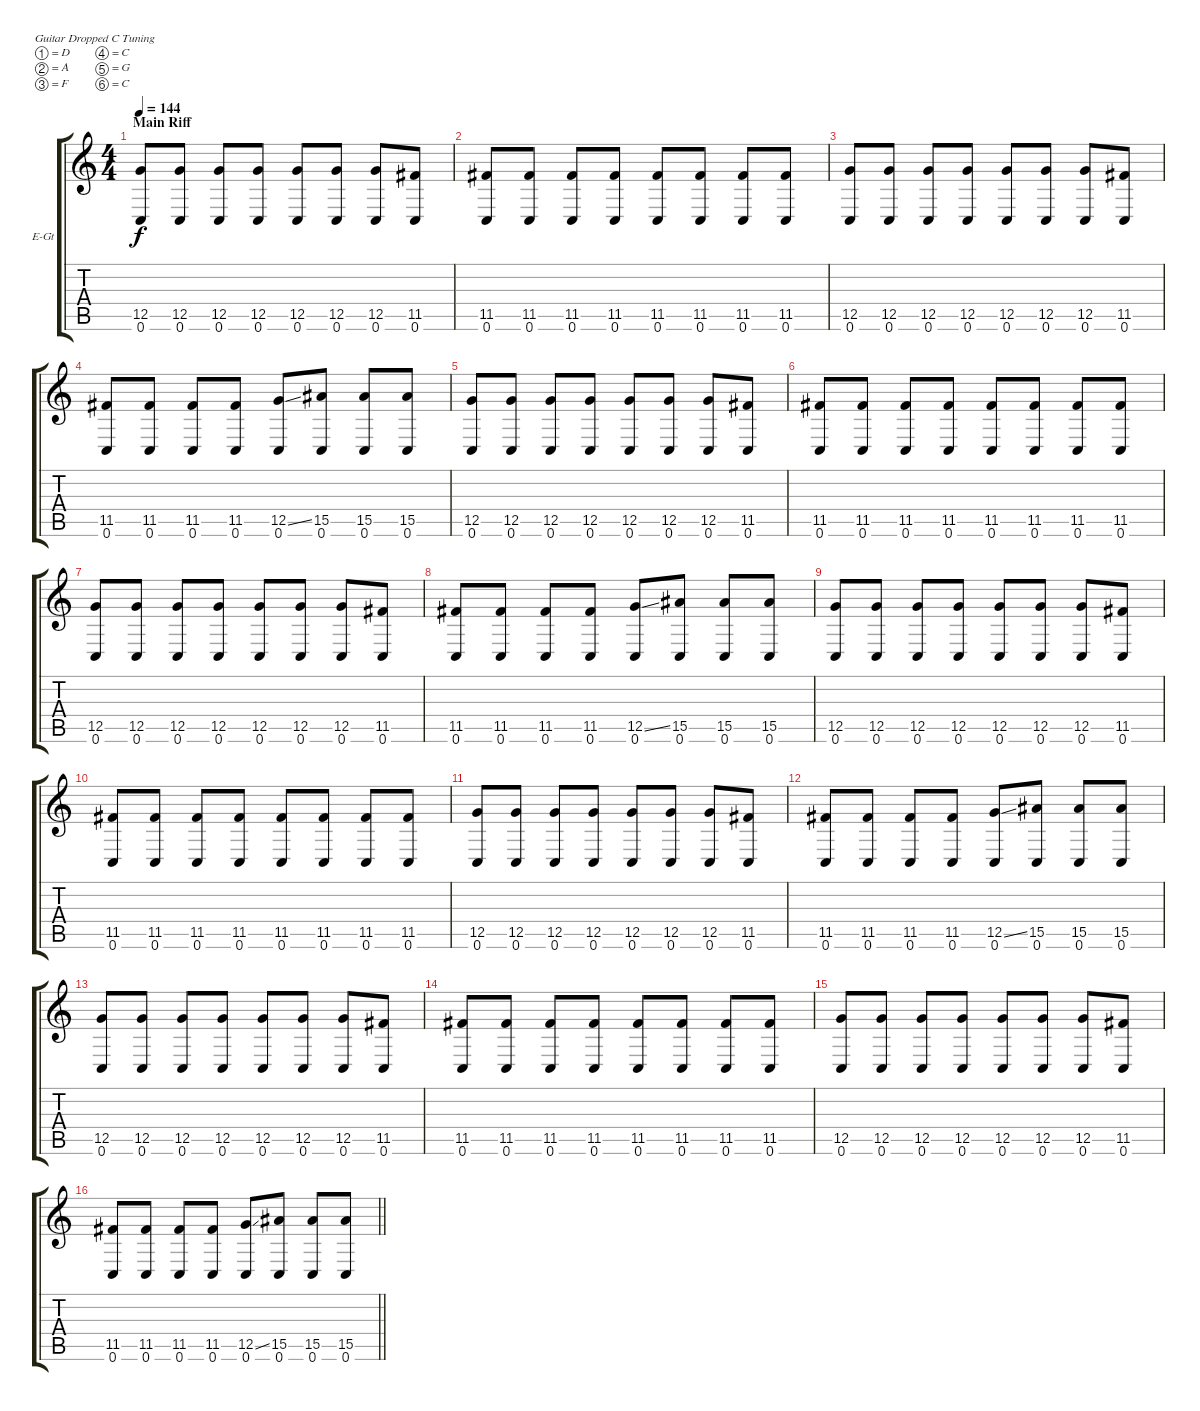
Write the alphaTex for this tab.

\bracketExtendMode groupsimilarinstruments
\firstSystemTrackNameOrientation horizontal
\otherSystemsTrackNameOrientation horizontal
\track ("Paul" "E-Gt") {instrument distortionguitar}
\staff {score tabs}
\tuning (D4 A3 F3 C3 G2 C2)
\ts (4 4)
\section ("" "Main Riff")
\tempo 144
\clef g2
\ks c
(12.5 0.6).8{dy f} (12.5 0.6).8 (12.5 0.6).8 (12.5 0.6).8 (12.5 0.6).8 (12.5 0.6).8 (12.5 0.6).8 (11.5 0.6).8 |
(11.5 0.6).8 (11.5 0.6).8 (11.5 0.6).8 (11.5 0.6).8 (11.5 0.6).8 (11.5 0.6).8 (11.5 0.6).8 (11.5 0.6).8 |
(12.5 0.6).8 (12.5 0.6).8 (12.5 0.6).8 (12.5 0.6).8 (12.5 0.6).8 (12.5 0.6).8 (12.5 0.6).8 (11.5 0.6).8 |
(11.5 0.6).8 (11.5 0.6).8 (11.5 0.6).8 (11.5 0.6).8 (12.5{ss} 0.6).8 (15.5 0.6).8 (15.5 0.6).8 (15.5 0.6).8 |
(12.5 0.6).8 (12.5 0.6).8 (12.5 0.6).8 (12.5 0.6).8 (12.5 0.6).8 (12.5 0.6).8 (12.5 0.6).8 (11.5 0.6).8 |
(11.5 0.6).8 (11.5 0.6).8 (11.5 0.6).8 (11.5 0.6).8 (11.5 0.6).8 (11.5 0.6).8 (11.5 0.6).8 (11.5 0.6).8 |
(12.5 0.6).8 (12.5 0.6).8 (12.5 0.6).8 (12.5 0.6).8 (12.5 0.6).8 (12.5 0.6).8 (12.5 0.6).8 (11.5 0.6).8 |
(11.5 0.6).8 (11.5 0.6).8 (11.5 0.6).8 (11.5 0.6).8 (12.5{ss} 0.6).8 (15.5 0.6).8 (15.5 0.6).8 (15.5 0.6).8 |
(12.5 0.6).8 (12.5 0.6).8 (12.5 0.6).8 (12.5 0.6).8 (12.5 0.6).8 (12.5 0.6).8 (12.5 0.6).8 (11.5 0.6).8 |
(11.5 0.6).8 (11.5 0.6).8 (11.5 0.6).8 (11.5 0.6).8 (11.5 0.6).8 (11.5 0.6).8 (11.5 0.6).8 (11.5 0.6).8 |
(12.5 0.6).8 (12.5 0.6).8 (12.5 0.6).8 (12.5 0.6).8 (12.5 0.6).8 (12.5 0.6).8 (12.5 0.6).8 (11.5 0.6).8 |
(11.5 0.6).8 (11.5 0.6).8 (11.5 0.6).8 (11.5 0.6).8 (12.5{ss} 0.6).8 (15.5 0.6).8 (15.5 0.6).8 (15.5 0.6).8 |
(12.5 0.6).8 (12.5 0.6).8 (12.5 0.6).8 (12.5 0.6).8 (12.5 0.6).8 (12.5 0.6).8 (12.5 0.6).8 (11.5 0.6).8 |
(11.5 0.6).8 (11.5 0.6).8 (11.5 0.6).8 (11.5 0.6).8 (11.5 0.6).8 (11.5 0.6).8 (11.5 0.6).8 (11.5 0.6).8 |
(12.5 0.6).8 (12.5 0.6).8 (12.5 0.6).8 (12.5 0.6).8 (12.5 0.6).8 (12.5 0.6).8 (12.5 0.6).8 (11.5 0.6).8 |
\barLineRight lightlight
(11.5 0.6).8 (11.5 0.6).8 (11.5 0.6).8 (11.5 0.6).8 (12.5{ss} 0.6).8 (15.5 0.6).8 (15.5 0.6).8 (15.5 0.6).8
